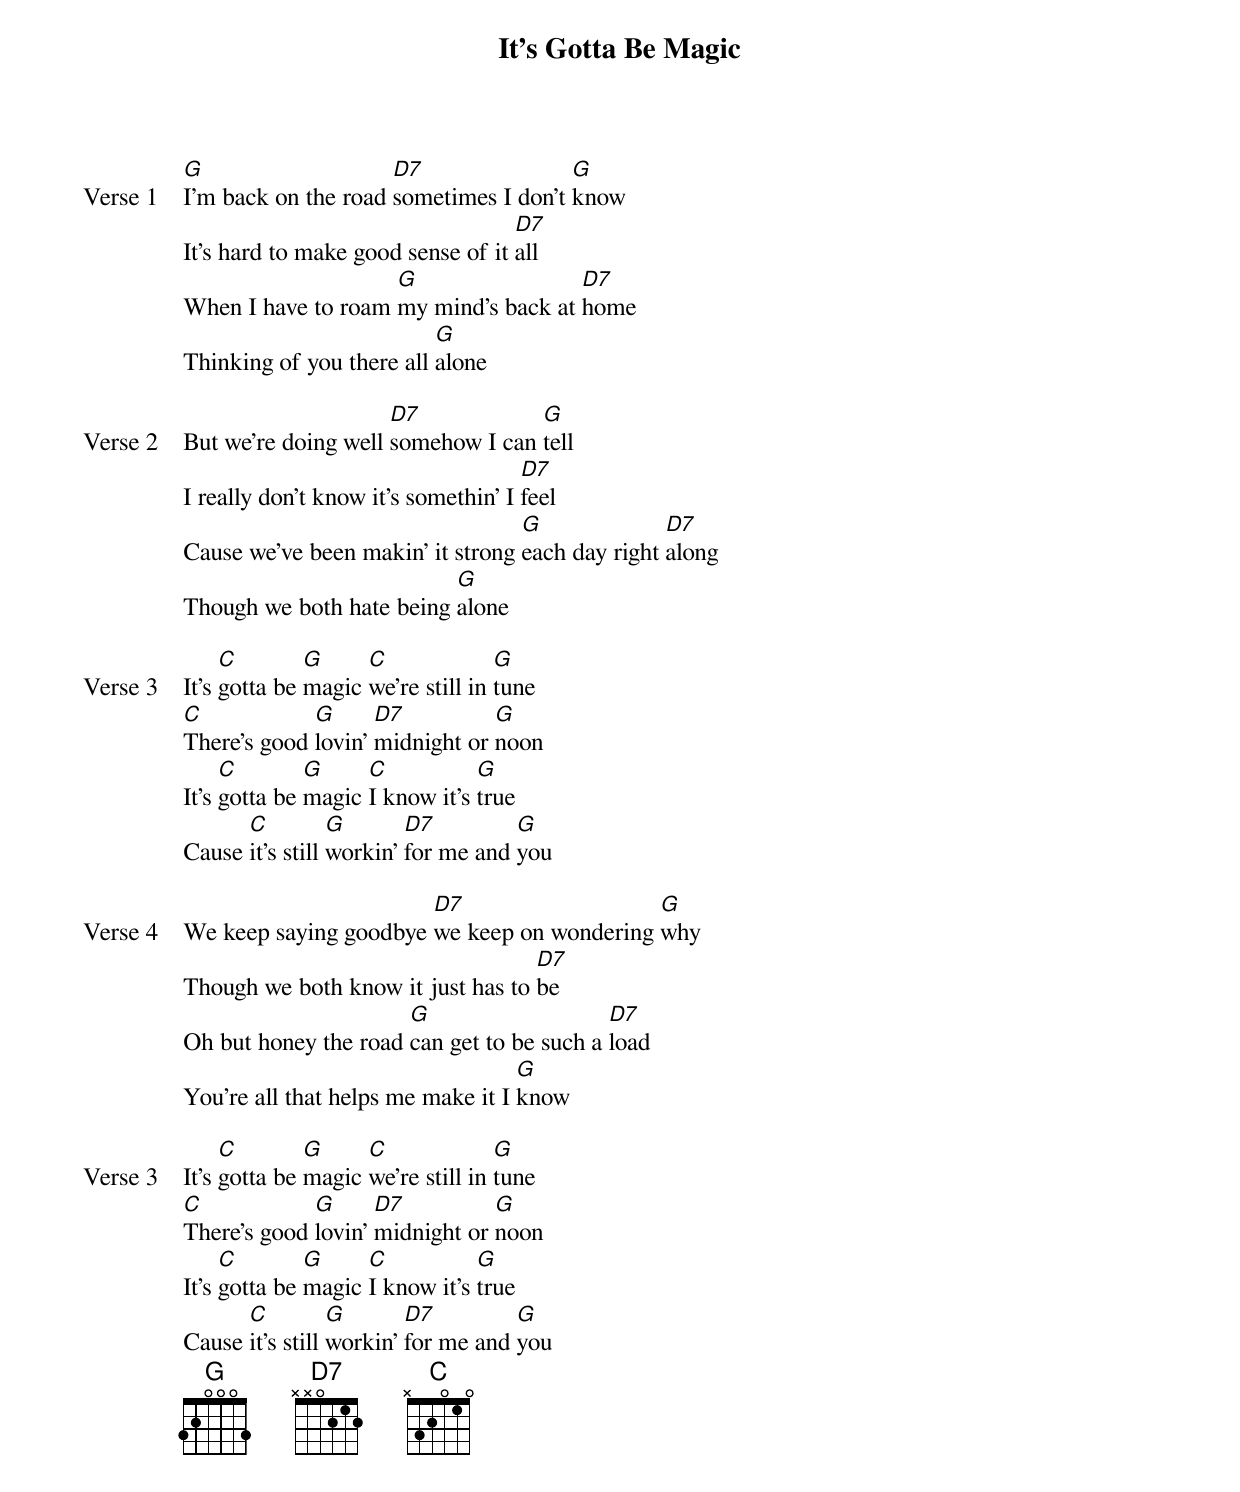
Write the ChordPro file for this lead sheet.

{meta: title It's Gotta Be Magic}
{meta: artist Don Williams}
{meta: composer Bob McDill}

{start_of_verse: Verse 1}
[G]I'm back on the road [D7]sometimes I don't [G]know
It's hard to make good sense of it [D7]all
When I have to roam [G]my mind's back at [D7]home
Thinking of you there all [G]alone
{end_of_verse}

{start_of_verse: Verse 2}
But we're doing well [D7]somehow I can [G]tell
I really don't know it's somethin' I [D7]feel
Cause we've been makin' it strong [G]each day right [D7]along
Though we both hate being [G]alone
{end_of_verse}

{start_of_verse: Verse 3}
It's [C]gotta be [G]magic [C]we're still in [G]tune
[C]There's good [G]lovin' [D7]midnight or [G]noon
It's [C]gotta be [G]magic [C]I know it's [G]true
Cause [C]it's still [G]workin' [D7]for me and [G]you
{end_of_verse}

{start_of_verse: Verse 4}
We keep saying goodbye [D7]we keep on wondering [G]why
Though we both know it just has to [D7]be
Oh but honey the road [G]can get to be such a [D7]load
You're all that helps me make it I [G]know
{end_of_verse}

{start_of_verse: Verse 3}
It's [C]gotta be [G]magic [C]we're still in [G]tune
[C]There's good [G]lovin' [D7]midnight or [G]noon
It's [C]gotta be [G]magic [C]I know it's [G]true
Cause [C]it's still [G]workin' [D7]for me and [G]you
{end_of_verse}
